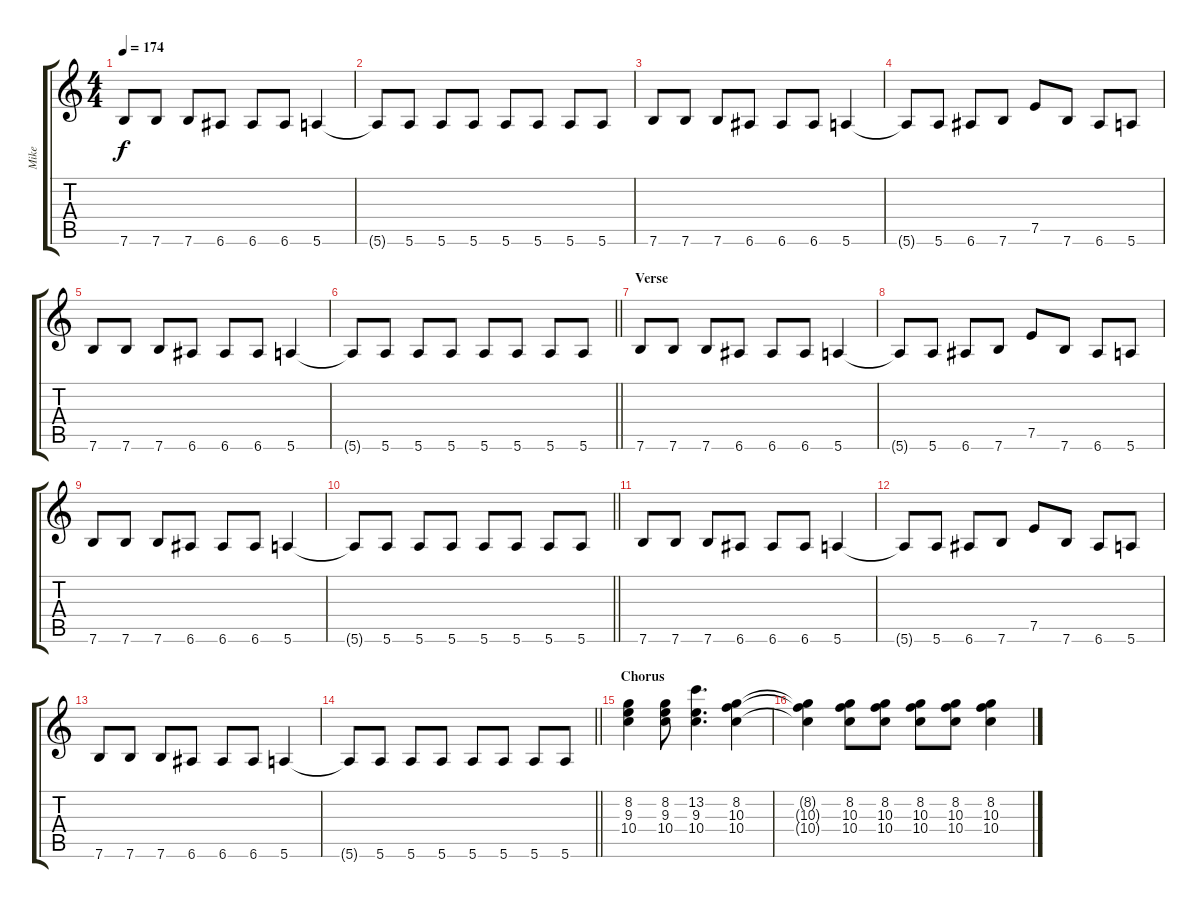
\track ("Mike" "Mike") {instrument distortionguitar}
\staff {score tabs}
\tuning (E4 B3 G3 D3 A2 E2) {hide}
\ts (4 4)
\tempo 174
\clef g2
\ks c
7.6.8{dy f} 7.6.8 7.6.8 6.6.8 6.6.8 6.6.8 5.6.4 |
5.6{t}.8 5.6.8 5.6.8 5.6.8 5.6.8 5.6.8 5.6.8 5.6.8 |
7.6.8 7.6.8 7.6.8 6.6.8 6.6.8 6.6.8 5.6.4 |
5.6{t}.8 5.6.8 6.6.8 7.6.8 7.5.8 7.6.8 6.6.8 5.6.8 |
7.6.8 7.6.8 7.6.8 6.6.8 6.6.8 6.6.8 5.6.4 |
\barLineRight lightlight
5.6{t}.8 5.6.8 5.6.8 5.6.8 5.6.8 5.6.8 5.6.8 5.6.8 |
\section ("" "Verse")
7.6.8 7.6.8 7.6.8 6.6.8 6.6.8 6.6.8 5.6.4 |
5.6{t}.8 5.6.8 6.6.8 7.6.8 7.5.8 7.6.8 6.6.8 5.6.8 |
7.6.8 7.6.8 7.6.8 6.6.8 6.6.8 6.6.8 5.6.4 |
\barLineRight lightlight
5.6{t}.8 5.6.8 5.6.8 5.6.8 5.6.8 5.6.8 5.6.8 5.6.8 |
7.6.8 7.6.8 7.6.8 6.6.8 6.6.8 6.6.8 5.6.4 |
5.6{t}.8 5.6.8 6.6.8 7.6.8 7.5.8 7.6.8 6.6.8 5.6.8 |
7.6.8 7.6.8 7.6.8 6.6.8 6.6.8 6.6.8 5.6.4 |
\barLineRight lightlight
5.6{t}.8 5.6.8 5.6.8 5.6.8 5.6.8 5.6.8 5.6.8 5.6.8 |
\section ("" "Chorus")
(8.2 9.3 10.4).4 (8.2 9.3 10.4).8 (13.2 9.3 10.4).4{d} (8.2 10.3 10.4).4 |
(8.2{t} 10.3{t} 10.4{t}).4 (8.2 10.3 10.4).8 (8.2 10.3 10.4).8 (8.2 10.3 10.4).8 (8.2 10.3 10.4).8 (8.2 10.3 10.4).4
